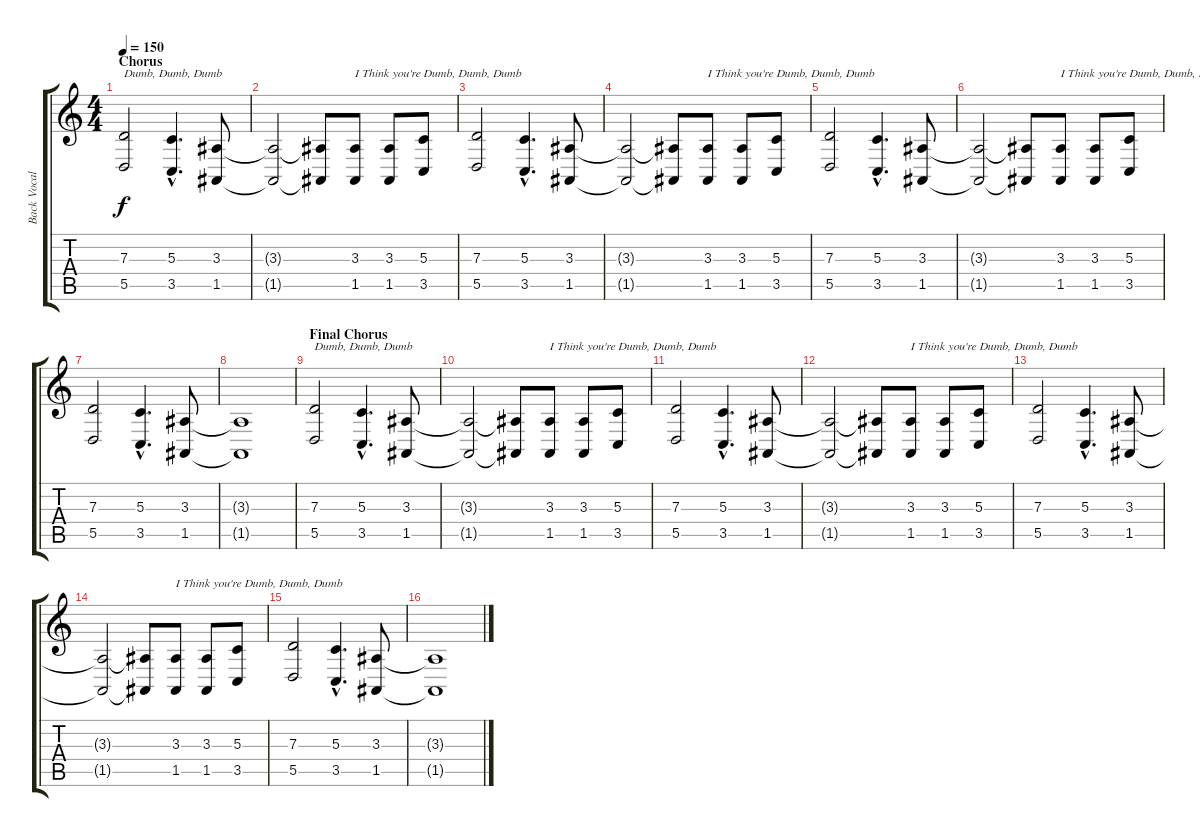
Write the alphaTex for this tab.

\track ("Back Vocals" "Back Vocal") {instrument choiraahs}
\staff {score tabs}
\tuning (E4 B3 G3 D3 A2 E2) {hide}
\ts (4 4)
\section ("" "Chorus")
\tempo 150
\clef g2
\ks c
(7.3 5.5).2{txt "Dumb, Dumb, Dumb" dy f} (5.3{hac} 3.5{hac}).4{d} (3.3 1.5).8 |
(3.3{t} 1.5{t}).2 (3.3{t} 1.5{t}).8 (3.3 1.5).8{txt "I Think you're Dumb, Dumb, Dumb"} (3.3 1.5).8 (5.3 3.5).8 |
(7.3 5.5).2 (5.3{hac} 3.5{hac}).4{d} (3.3 1.5).8 |
(3.3{t} 1.5{t}).2 (3.3{t} 1.5{t}).8 (3.3 1.5).8{txt "I Think you're Dumb, Dumb, Dumb"} (3.3 1.5).8 (5.3 3.5).8 |
(7.3 5.5).2 (5.3{hac} 3.5{hac}).4{d} (3.3 1.5).8 |
(3.3{t} 1.5{t}).2 (3.3{t} 1.5{t}).8 (3.3 1.5).8{txt "I Think you're Dumb, Dumb, Dumb"} (3.3 1.5).8 (5.3 3.5).8 |
(7.3 5.5).2 (5.3{hac} 3.5{hac}).4{d} (3.3 1.5).8 |
(3.3{t} 1.5{t}).1 |
\section ("" "Final Chorus")
(7.3 5.5).2{txt "Dumb, Dumb, Dumb"} (5.3{hac} 3.5{hac}).4{d} (3.3 1.5).8 |
(3.3{t} 1.5{t}).2 (3.3{t} 1.5{t}).8 (3.3 1.5).8{txt "I Think you're Dumb, Dumb, Dumb"} (3.3 1.5).8 (5.3 3.5).8 |
(7.3 5.5).2 (5.3{hac} 3.5{hac}).4{d} (3.3 1.5).8 |
(3.3{t} 1.5{t}).2 (3.3{t} 1.5{t}).8 (3.3 1.5).8{txt "I Think you're Dumb, Dumb, Dumb"} (3.3 1.5).8 (5.3 3.5).8 |
(7.3 5.5).2 (5.3{hac} 3.5{hac}).4{d} (3.3 1.5).8 |
(3.3{t} 1.5{t}).2 (3.3{t} 1.5{t}).8 (3.3 1.5).8{txt "I Think you're Dumb, Dumb, Dumb"} (3.3 1.5).8 (5.3 3.5).8 |
(7.3 5.5).2 (5.3{hac} 3.5{hac}).4{d} (3.3 1.5).8 |
(3.3{t} 1.5{t}).1
